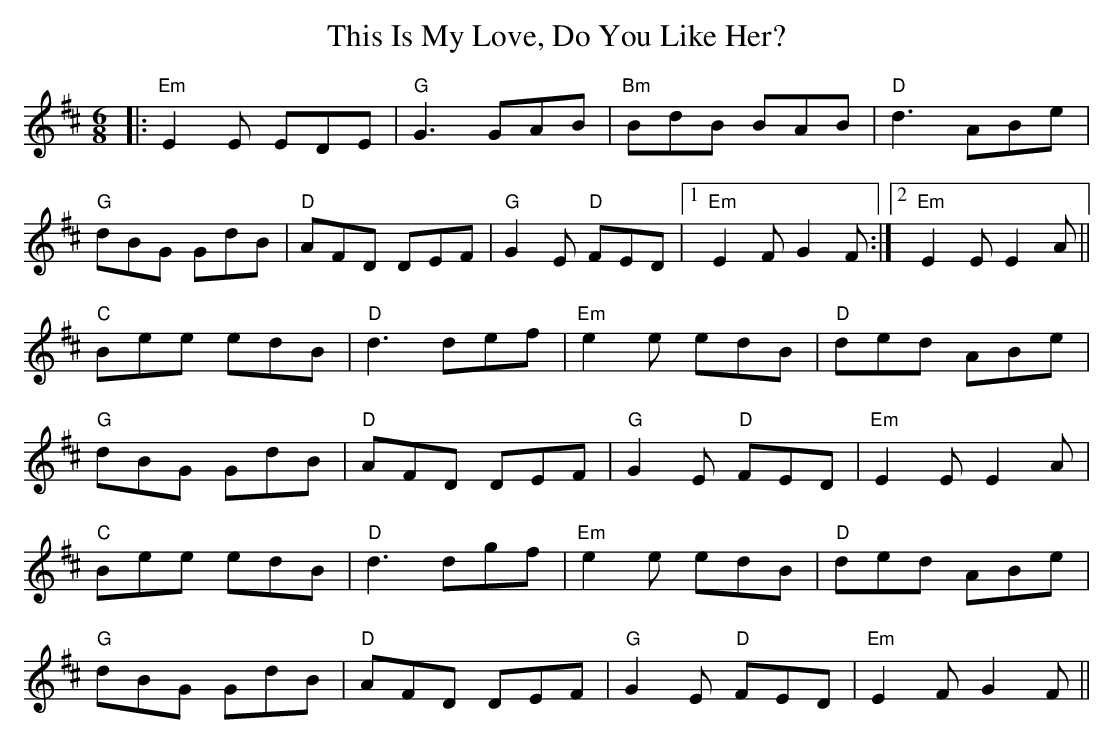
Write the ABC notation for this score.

X:1
T: This Is My Love, Do You Like Her?
M: 6/8
L: 1/8
K: Edor
|:"Em"E2E EDE|"G"G3 GAB|"Bm"BdB BAB|"D"d3 ABe|
"G"dBG GdB|"D"AFD DEF|"G"G2E "D"FED|1 "Em"E2 F G2 F:|2 "Em" E2 E E2 A||
"C"Bee edB|"D"d3 def|"Em"e2e edB|"D"ded ABe|
"G"dBG GdB|"D"AFD DEF|"G"G2E "D"FED|"Em" E2E E2A|
"C"Bee edB|"D"d3 dgf|"Em"e2e edB|"D"ded ABe|
"G"dBG GdB|"D"AFD DEF|"G"G2E "D"FED|"Em"E2 F G2 F||
